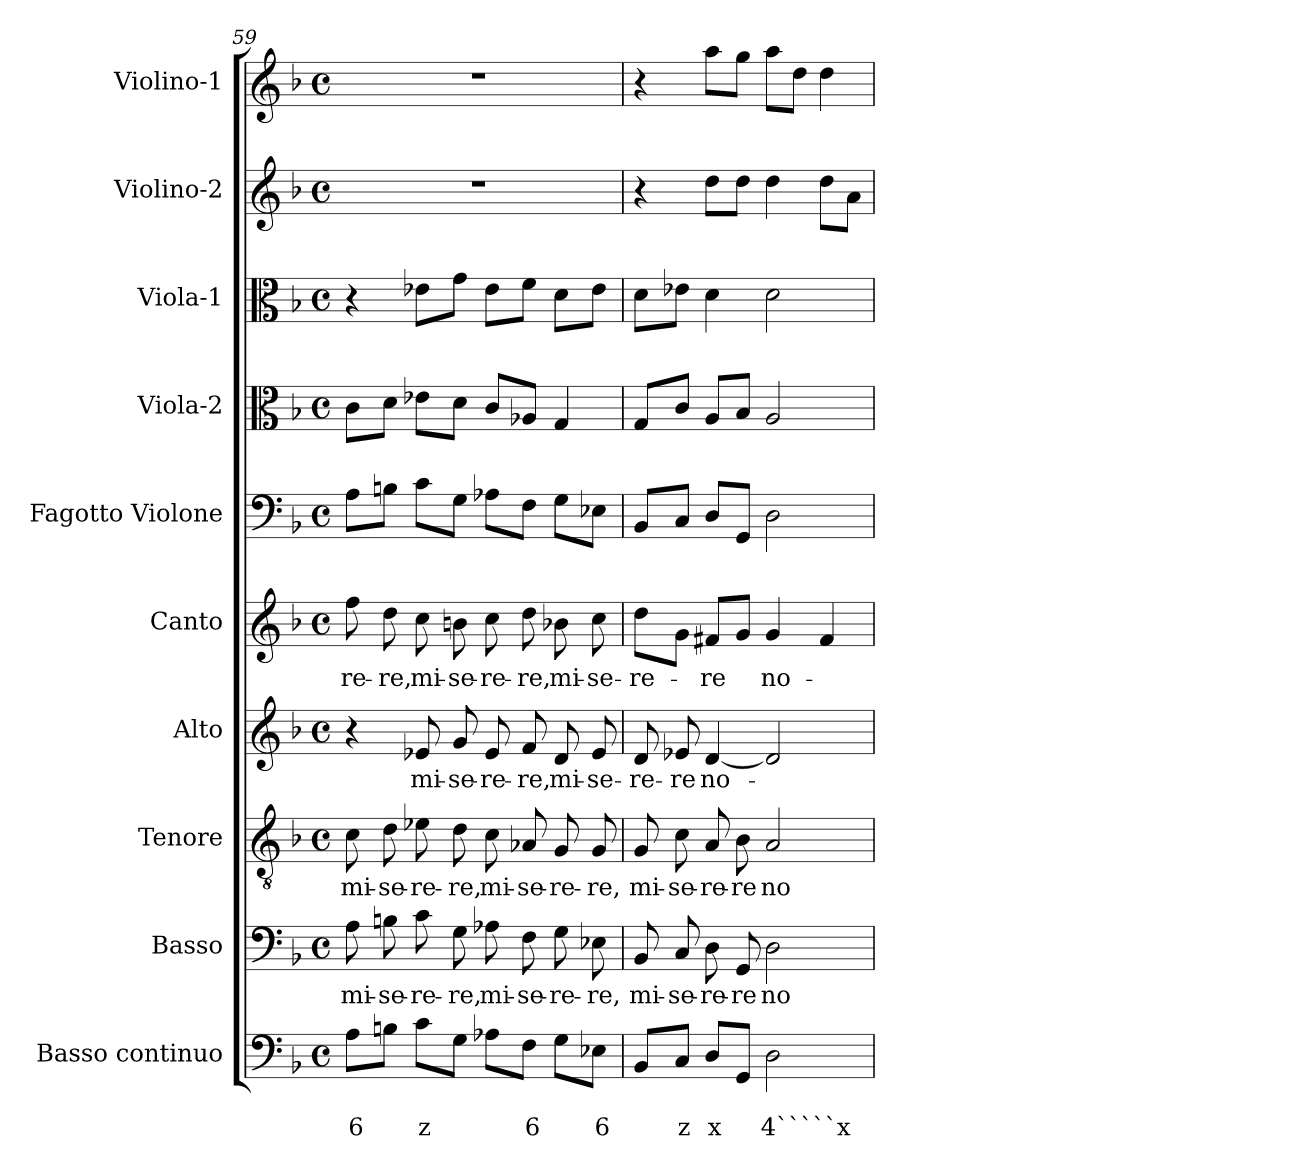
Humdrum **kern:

**kern	**text	**text	**kern	**text	**kern	**text	**kern	**text	**kern	**text	**kern	**kern	**kern	**kern	**kern
*part10	*part10	*part10	*part9	*part9	*part8	*part8	*part7	*part7	*part6	*part6	*part5	*part4	*part3	*part2	*part1
*staff10	*staff10	*staff10	*staff9	*staff9	*staff8	*staff8	*staff7	*staff7	*staff6	*staff6	*staff5	*staff4	*staff3	*staff2	*staff1
*I"Basso continuo	*	*	*I"Basso	*	*I"Tenore	*	*I"Alto	*	*I"Canto	*	*I"Fagotto Violone	*I"Viola-2	*I"Viola-1	*I"Violino-2	*I"Violino-1
*clefF4	*	*	*clefF4	*	*clefGv2	*	*clefG2	*	*clefG2	*	*clefF4	*clefC3	*clefC3	*clefG2	*clefG2
*k[b-]	*	*	*k[b-]	*	*k[b-]	*	*k[b-]	*	*k[b-]	*	*k[b-]	*k[b-]	*k[b-]	*k[b-]	*k[b-]
*F:	*	*	*F:	*	*F:	*	*F:	*	*F:	*	*F:	*F:	*F:	*F:	*F:
*M4/4	*	*	*M4/4	*	*M4/4	*	*M4/4	*	*M4/4	*	*M4/4	*M4/4	*M4/4	*M4/4	*M4/4
*met(c)	*	*	*met(c)	*	*met(c)	*	*met(c)	*	*met(c)	*	*met(c)	*met(c)	*met(c)	*met(c)	*met(c)
=59	=59	=59	=59	=59	=59	=59	=59	=59	=59	=59	=59	=59	=59	=59	=59
!	!	!LO:LY:b	!	!	!	!	!	!	!	!	!	!	!	!	!
!	!	!	!	!LO:LY:b	!	!	!	!	!	!	!	!	!	!	!
!	!	!	!	!	!	!LO:LY:b	!	!	!	!	!	!	!	!	!
!	!	!	!	!	!	!	!	!	!	!LO:LY:b	!	!	!	!	!
8A\L	.	6	8A\	mi-	8c\	mi-	4r	.	8ff\	-re-	8A\L	8c\L	4r	1r	1r
!	!	!	!	!LO:LY:b	!	!	!	!	!	!	!	!	!	!	!
!	!	!	!	!	!	!LO:LY:b	!	!	!	!	!	!	!	!	!
!	!	!	!	!	!	!	!	!	!	!LO:LY:b	!	!	!	!	!
8Bn\J	.	.	8Bn\	-se-	8d\	-se-	.	.	8dd\	-re,	8Bn\J	8d\J	.	.	.
!	!	!LO:LY:b	!	!	!	!	!	!	!	!	!	!	!	!	!
!	!	!	!	!LO:LY:b	!	!	!	!	!	!	!	!	!	!	!
!	!	!	!	!	!	!LO:LY:b	!	!	!	!	!	!	!	!	!
!	!	!	!	!	!	!	!	!LO:LY:b	!	!	!	!	!	!	!
!	!	!	!	!	!	!	!	!	!	!LO:LY:b	!	!	!	!	!
8c\L	.	z	8c\	-re-	8e-X\	-re-	8e-X/	mi-	8cc\	mi-	8c\L	8e-X\L	8e-X\L	.	.
!	!	!	!	!LO:LY:b	!	!	!	!	!	!	!	!	!	!	!
!	!	!	!	!	!	!LO:LY:b	!	!	!	!	!	!	!	!	!
!	!	!	!	!	!	!	!	!LO:LY:b	!	!	!	!	!	!	!
!	!	!	!	!	!	!	!	!	!	!LO:LY:b	!	!	!	!	!
8G\J	.	.	8G\	-re,	8d\	-re,	8g/	-se-	8bn\	-se-	8G\J	8d\J	8g\J	.	.
!	!	!	!	!LO:LY:b	!	!	!	!	!	!	!	!	!	!	!
!	!	!	!	!	!	!LO:LY:b	!	!	!	!	!	!	!	!	!
!	!	!	!	!	!	!	!	!LO:LY:b	!	!	!	!	!	!	!
!	!	!	!	!	!	!	!	!	!	!LO:LY:b	!	!	!	!	!
8A-X\L	.	.	8A-X\	mi-	8c\	mi-	8e-/	-re-	8cc\	-re-	8A-X\L	8c/L	8e-\L	.	.
!	!	!LO:LY:b	!	!	!	!	!	!	!	!	!	!	!	!	!
!	!	!	!	!LO:LY:b	!	!	!	!	!	!	!	!	!	!	!
!	!	!	!	!	!	!LO:LY:b	!	!	!	!	!	!	!	!	!
!	!	!	!	!	!	!	!	!LO:LY:b	!	!	!	!	!	!	!
!	!	!	!	!	!	!	!	!	!	!LO:LY:b	!	!	!	!	!
8F\J	.	6	8F\	-se-	8A-X/	-se-	8f/	-re,	8dd\	-re,	8F\J	8A-X/J	8f\J	.	.
!	!	!	!	!LO:LY:b	!	!	!	!	!	!	!	!	!	!	!
!	!	!	!	!	!	!LO:LY:b	!	!	!	!	!	!	!	!	!
!	!	!	!	!	!	!	!	!LO:LY:b	!	!	!	!	!	!	!
!	!	!	!	!	!	!	!	!	!	!LO:LY:b	!	!	!	!	!
8G\L	.	.	8G\	-re-	8G/	-re-	8d/	mi-	8b-X\	mi-	8G\L	4G/	8d\L	.	.
!	!	!LO:LY:b	!	!	!	!	!	!	!	!	!	!	!	!	!
!	!	!	!	!LO:LY:b	!	!	!	!	!	!	!	!	!	!	!
!	!	!	!	!	!	!LO:LY:b	!	!	!	!	!	!	!	!	!
!	!	!	!	!	!	!	!	!LO:LY:b	!	!	!	!	!	!	!
!	!	!	!	!	!	!	!	!	!	!LO:LY:b	!	!	!	!	!
8E-X\J	.	6	8E-X\	-re,	8G/	-re,	8e-/	-se-	8cc\	-se-	8E-X\J	.	8e-\J	.	.
=60	=60	=60	=60	=60	=60	=60	=60	=60	=60	=60	=60	=60	=60	=60	=60
!	!	!	!	!LO:LY:b	!	!	!	!	!	!	!	!	!	!	!
!	!	!	!	!	!	!LO:LY:b	!	!	!	!	!	!	!	!	!
!	!	!	!	!	!	!	!	!LO:LY:b	!	!	!	!	!	!	!
!	!	!	!	!	!	!	!	!	!	!LO:LY:b	!	!	!	!	!
8BB-/L	.	.	8BB-/	mi-	8G/	mi-	8d/	-re-	8dd\L	-re-	8BB-/L	8G/L	8d\L	4r	4r
!	!	!LO:LY:b	!	!	!	!	!	!	!	!	!	!	!	!	!
!	!	!	!	!LO:LY:b	!	!	!	!	!	!	!	!	!	!	!
!	!	!	!	!	!	!LO:LY:b	!	!	!	!	!	!	!	!	!
!	!	!	!	!	!	!	!	!LO:LY:b	!	!	!	!	!	!	!
8C/J	.	z	8C/	-se-	8c\	-se-	8e-X/	-re	8g\J	.	8C/J	8c/J	8e-X\J	.	.
!	!	!LO:LY:b	!	!	!	!	!	!	!	!	!	!	!	!	!
!	!	!	!	!LO:LY:b	!	!	!	!	!	!	!	!	!	!	!
!	!	!	!	!	!	!LO:LY:b	!	!	!	!	!	!	!	!	!
!	!	!	!	!	!	!	!	!LO:LY:b	!	!	!	!	!	!	!
!	!	!	!	!	!	!	!	!	!	!LO:LY:b	!	!	!	!	!
8D/L	.	x	8D\	-re-	8A/	-re-	[4d/	no-	8f#X/L	-re	8D/L	8A/L	4d\	8dd\L	8aa\L
!	!	!	!	!LO:LY:b	!	!	!	!	!	!	!	!	!	!	!
!	!	!	!	!	!	!LO:LY:b	!	!	!	!	!	!	!	!	!
8GG/J	.	.	8GG/	-re	8B-\	-re	.	.	8g/J	.	8GG/J	8B-/J	.	8dd\J	8gg\J
!	!	!LO:LY:b	!	!	!	!	!	!	!	!	!	!	!	!	!
!	!	!	!	!LO:LY:b	!	!	!	!	!	!	!	!	!	!	!
!	!	!	!	!	!	!LO:LY:b	!	!	!	!	!	!	!	!	!
!	!	!	!	!	!	!	!	!	!	!LO:LY:b	!	!	!	!	!
2D\	.	4`````x	2D\	no-	2A/	no-	2d/]	.	4g/	no-	2D\	2A/	2d\	4dd\	8aa\L
.	.	.	.	.	.	.	.	.	.	.	.	.	.	.	8dd\J
.	.	.	.	.	.	.	.	.	4f#/	.	.	.	.	8dd\L	4dd\
.	.	.	.	.	.	.	.	.	.	.	.	.	.	8a\J	.
=	=	=	=	=	=	=	=	=	=	=	=	=	=	=	=
*-	*-	*-	*-	*-	*-	*-	*-	*-	*-	*-	*-	*-	*-	*-	*-
